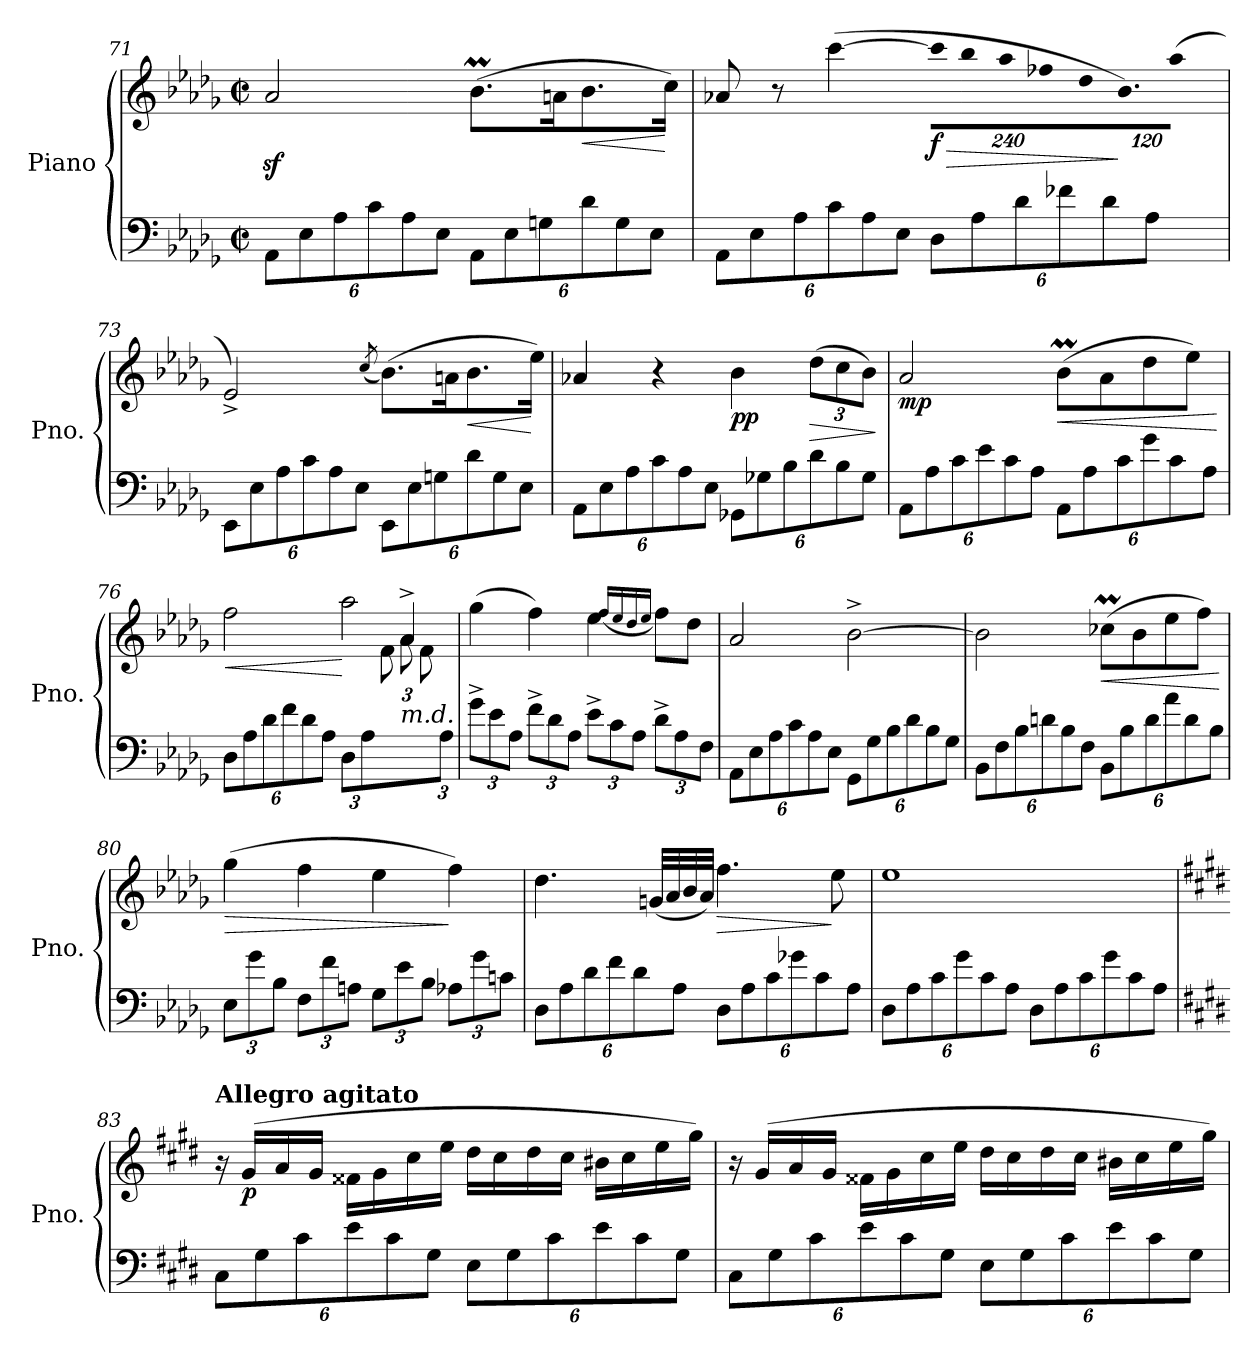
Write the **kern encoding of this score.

**kern	**kern	**dynam
*part1	*part1	*part1
*staff2	*staff1	*staff1/2
*I"Piano	*	*
*I'Pno.	*	*
*clefF4	*clefG2	*
*k[b-e-a-d-g-]	*k[b-e-a-d-g-]	*
*M2/2	*M2/2	*
*met(c|)	*met(c|)	*
*Xbrackettup	*	*
=71	=71	=71
*^	*	*
12AA-\L	2rBByy	2a-z</	.
12E-\	.	.	.
12A-\	.	.	.
12c\	.	.	.
12A-\	.	.	.
12E-\J	.	.	.
12AA-\L	2ryy	(>8.b-M\L	.
12E-\	.	.	.
12Gn\	.	.	.
.	.	16an\K	.
!	!	!	!LO:HP:b
12d-\	.	8.b-\	<
12G\	.	.	.
12E-\J	.	.	.
.	.	16cc\Jk)	[
!!LO:LB:g=z
=72	=72	=72	=72
12AA-\L	2rBByy	8a-X/	.
12E-\	.	.	.
.	.	8r	.
12A-\	.	.	.
12c\	.	(>[4ccc\	.
12A-\	.	.	.
12E-\J	.	.	.
*	*	*Xbrackettup	*
!	!	!LO:N:vis=8	!LO:HP:b
!	!	!	!LO:DY:n=1:b
12D-\L	2rBByy	1920%137ccc\L]	> f
!	!	!LO:N:vis=8	!
.	.	1920%137bb-\	.
12A-\	.	.	.
!	!	!LO:N:vis=8	!
.	.	1920%137aa-\	.
12d-\	.	.	.
!	!	!LO:N:vis=8	!
.	.	1920%137ff-X\	.
12f-X\	.	.	.
!	!	!LO:N:vis=8	!
.	.	1920%137dd-\	.
12d-\	.	.	.
!	!	!LO:N:vis=8.	!
.	.	960%103b-\)	]
12A-\J	.	.	.
!	!	!LO:N:vis=16	!
.	.	(>640%23aa-\Jk	.
=73	=73	=73	=73
12EE-\L	2rBByy	2e-^/)	.
12E-\	.	.	.
12A-\	.	.	.
12c\	.	.	.
12A-\	.	.	.
12E-\J	.	.	.
.	.	(<8qcc/	.
12EE-\L	2ryy	(>8.b-\L)	.
12E-\	.	.	.
12Gn\	.	.	.
.	.	16an\K	.
!	!	!	!LO:HP:b
12d-\	.	8.b-\	<
12G\	.	.	.
12E-\J	.	.	.
.	.	16ee-\Jk)	[
*v	*v	*	*
!!LO:PB:g=z
=74	=74	=74
12AA-\L	4a-X/	.
12E-\	.	.
12A-\	.	.
12c\	4r	.
12A-\	.	.
12E-\J	.	.
!	!	!LO:DY:b
12GG-X\L	4b-\	pp
12G-X\	.	.
12B-\	.	.
!	!	!LO:HP:b
12d-\	(>12dd-\L	>
12B-\	12cc\	.
12G-\J	12b-\J)	.
.	.	]
=75	=75	=75
!	!	!LO:DY:b
12AA-\L	2a-/	mp
12A-\	.	.
12c\	.	.
12e-\	.	.
12c\	.	.
12A-\J	.	.
!	!	!LO:HP:b
12AA-\L	(>8b-M\L	<
12A-\	.	.
.	8a-\	.
12c\	.	.
12g-\	8dd-\	.
12c\	.	.
.	8ee-\J)	.
12A-\J	.	.
.	.	[
=76	=76	=76
*^	*	*
!	!	!	!LO:HP:b
*	*	*^	*
*	*	*	*^	*
12D-\L	2rBByy	2ff\	3%2ryy	2.ryy	<
12A-\	.	.	.	.	.
12d-\	.	.	.	.	.
12f\	.	.	.	.	.
12d-\	.	.	.	.	.
12A-\J	.	.	.	.	.
12D-\L	4ryy	2aa-\	.	.	[
12A-\	.	.	.	.	.
4ryy	.	.	12f\	.	.
!	!LO:TX:a:i:t=m.d.	!	!	!	!
.	4ryy	.	12a-\	4a-^/	.
.	.	.	12f\	.	.
12A-\J	.	.	12ryy	.	.
*v	*v	*	*	*	*
*	*v	*v	*v	*
!!LO:LB:g=z
=77	=77	=77
12g-^\L	(>4gg-\	.
12e-\	.	.
12A-\J	.	.
12f^\L	4ff\)	.
12d-\	.	.
12A-\J	.	.
12e-^\L	4ee-\	.
12c\	.	.
12A-\J	.	.
.	(<16qff/LL	.
.	16qee-/	.
.	16qdd-/	.
.	16qee-/JJ	.
12d-^\L	8ff\L)	.
12A-\	.	.
.	8dd-\J	.
12F\J	.	.
=78	=78	=78
12AA-\L	2a-/	.
12E-\	.	.
12A-\	.	.
12c\	.	.
12A-\	.	.
12E-\J	.	.
12GG-\L	[2b-^\	.
12G-\	.	.
12B-\	.	.
12d-\	.	.
12B-\	.	.
12G-\J	.	.
=79	=79	=79
12BB-\L	2b-\]	.
12F\	.	.
12B-\	.	.
12dn\	.	.
12B-\	.	.
12F\J	.	.
!	!	!LO:HP:b
12BB-\L	(>8cc-XM\L	<
12B-\	.	.
.	8b-\	.
12d\	.	.
12a-\	8ee-\	.
12d\	.	.
.	8ff\J)	.
12B-\J	.	.
.	.	[
!!LO:LB:g=z
=80	=80	=80
!	!	!LO:HP:b
12E-\L	(>4gg-\	>
12g-\	.	.
12B-\J	.	.
12F\L	4ff\	.
12f\	.	.
12An\J	.	.
12G-\L	4ee-\	.
12e-\	.	.
12B-\J	.	.
12A-X\L	4ff\)	]
12g-\	.	.
12cn\J	.	.
=81	=81	=81
*^	*	*
12D-\L	2rBByy	4.dd-\	.
12A-\	.	.	.
12d-\	.	.	.
12f\	.	.	.
12d-\	.	.	.
.	.	(<32gn/LLL	.
.	.	32a-/	.
12A-\J	.	.	.
.	.	32b-/	.
.	.	32a-/JJJ)	.
!	!	!	!LO:HP:b
12D-\L	2ryy	4.ff\	>
12A-\	.	.	.
12c\	.	.	.
12g-X\	.	.	.
12c\	.	.	.
.	.	8ee-\	]
12A-\J	.	.	.
*v	*v	*	*
!!LO:LB:g=z
=82	=82	=82
12D-\L	1ee-	.
12A-\	.	.
12c\	.	.
12g-\	.	.
12c\	.	.
12A-\J	.	.
12D-\L	.	.
12A-\	.	.
12c\	.	.
12g-\	.	.
12c\	.	.
12A-\J	.	.
=83	=83	=83
*k[f#c#g#d#]	*k[f#c#g#d#]	*
!	!LO:TX:a:B:t=Allegro agitato	!
12C#\L	16r	.
!	!	!LO:DY:b
.	(>16g#/LL	p
12G#\	.	.
.	16a/	.
12c#\	.	.
.	16g#/JJ	.
12e\	16f##X\LL	.
.	16g#\	.
12c#\	.	.
.	16cc#\	.
12G#\J	.	.
.	16ee\JJ	.
12E\L	16dd#\LL	.
.	16cc#\	.
12G#\	.	.
.	16dd#\	.
12c#\	.	.
.	16cc#\JJ	.
12e\	16b#X\LL	.
.	16cc#\	.
12c#\	.	.
.	16ee\	.
12G#\J	.	.
.	16gg#\JJ)	.
!!LO:PB:g=z
=84	=84	=84
12C#\L	16r	.
.	(>16g#/LL	.
12G#\	.	.
.	16a/	.
12c#\	.	.
.	16g#/JJ	.
12e\	16f##X\LL	.
.	16g#\	.
12c#\	.	.
.	16cc#\	.
12G#\J	.	.
.	16ee\JJ	.
12E\L	16dd#\LL	.
.	16cc#\	.
12G#\	.	.
.	16dd#\	.
12c#\	.	.
.	16cc#\JJ	.
12e\	16b#X\LL	.
.	16cc#\	.
12c#\	.	.
.	16ee\	.
12G#\J	.	.
.	16gg#\JJ)	.
=	=	=
*-	*-	*-
